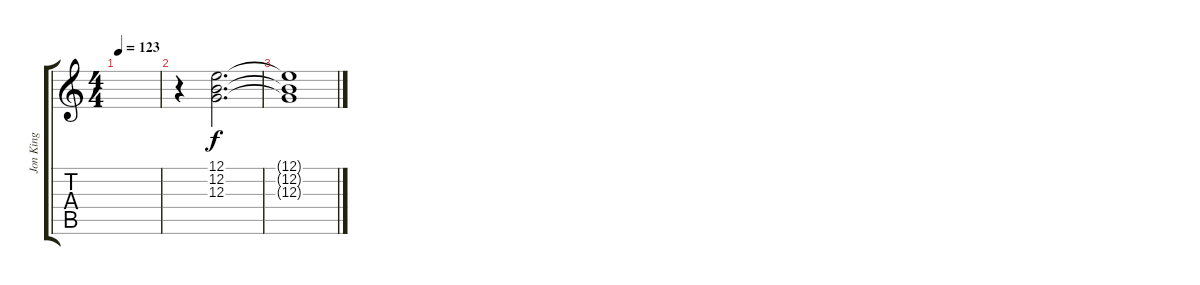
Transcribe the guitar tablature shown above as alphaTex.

\track ("Jon King" "Jon King") {instrument reedorgan}
\staff {score tabs}
\tuning (E4 B3 G3 D3 A2 E2) {hide}
\ts (4 4)
\tempo 123
\clef g2
\ks c
|
r.4 (12.1 12.2 12.3).2{d} |
(12.1{t} 12.2{t} 12.3{t}).1
